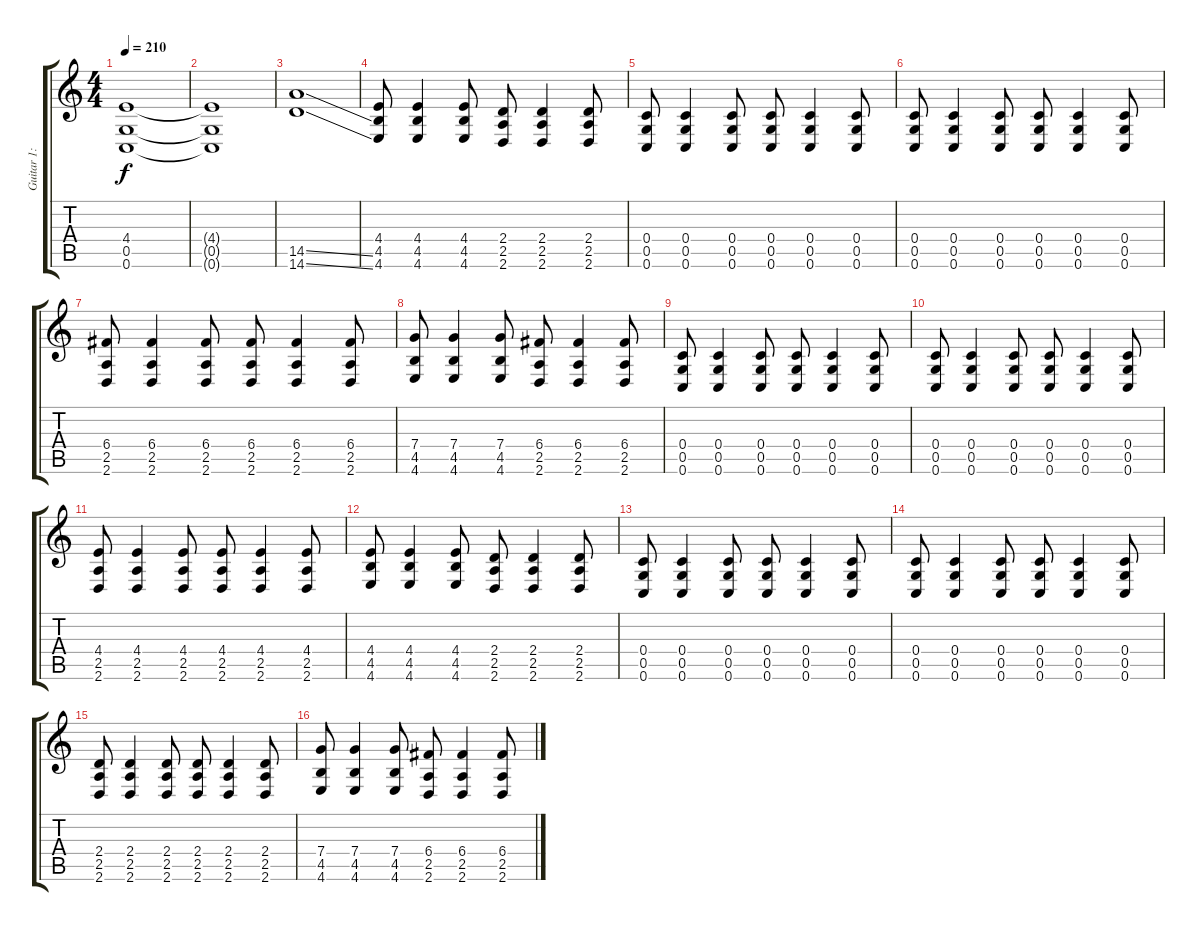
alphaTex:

\track ("Guitar 1: Johan" "Guitar 1: ") {instrument overdrivenguitar}
\staff {score tabs}
\tuning (D4 A3 F3 C3 G2 C2) {hide}
\ts (4 4)
\tempo 210
\clef g2
\ks c
(4.4{t} 0.5{t} 0.6{t}).1{dy f} |
(4.4{t} 0.5{t} 0.6{t}).1 |
(14.5{ss} 14.6{ss}).1 |
(4.4 4.5 4.6).8 (4.4 4.5 4.6).4 (4.4 4.5 4.6).8 (2.4 2.5 2.6).8 (2.4 2.5 2.6).4 (2.4 2.5 2.6).8 |
(0.4 0.5 0.6).8 (0.4 0.5 0.6).4 (0.4 0.5 0.6).8 (0.4 0.5 0.6).8 (0.4 0.5 0.6).4 (0.4 0.5 0.6).8 |
(0.4 0.5 0.6).8 (0.4 0.5 0.6).4 (0.4 0.5 0.6).8 (0.4 0.5 0.6).8 (0.4 0.5 0.6).4 (0.4 0.5 0.6).8 |
(6.4 2.5 2.6).8 (6.4 2.5 2.6).4 (6.4 2.5 2.6).8 (6.4 2.5 2.6).8 (6.4 2.5 2.6).4 (6.4 2.5 2.6).8 |
(7.4 4.5 4.6).8 (7.4 4.5 4.6).4 (7.4 4.5 4.6).8 (6.4 2.5 2.6).8 (6.4 2.5 2.6).4 (6.4 2.5 2.6).8 |
(0.4 0.5 0.6).8 (0.4 0.5 0.6).4 (0.4 0.5 0.6).8 (0.4 0.5 0.6).8 (0.4 0.5 0.6).4 (0.4 0.5 0.6).8 |
(0.4 0.5 0.6).8 (0.4 0.5 0.6).4 (0.4 0.5 0.6).8 (0.4 0.5 0.6).8 (0.4 0.5 0.6).4 (0.4 0.5 0.6).8 |
(4.4 2.5 2.6).8 (4.4 2.5 2.6).4 (4.4 2.5 2.6).8 (4.4 2.5 2.6).8 (4.4 2.5 2.6).4 (4.4 2.5 2.6).8 |
(4.4 4.5 4.6).8 (4.4 4.5 4.6).4 (4.4 4.5 4.6).8 (2.4 2.5 2.6).8 (2.4 2.5 2.6).4 (2.4 2.5 2.6).8 |
(0.4 0.5 0.6).8 (0.4 0.5 0.6).4 (0.4 0.5 0.6).8 (0.4 0.5 0.6).8 (0.4 0.5 0.6).4 (0.4 0.5 0.6).8 |
(0.4 0.5 0.6).8 (0.4 0.5 0.6).4 (0.4 0.5 0.6).8 (0.4 0.5 0.6).8 (0.4 0.5 0.6).4 (0.4 0.5 0.6).8 |
(2.4 2.5 2.6).8 (2.4 2.5 2.6).4 (2.4 2.5 2.6).8 (2.4 2.5 2.6).8 (2.4 2.5 2.6).4 (2.4 2.5 2.6).8 |
(7.4 4.5 4.6).8 (7.4 4.5 4.6).4 (7.4 4.5 4.6).8 (6.4 2.5 2.6).8 (6.4 2.5 2.6).4 (6.4 2.5 2.6).8
